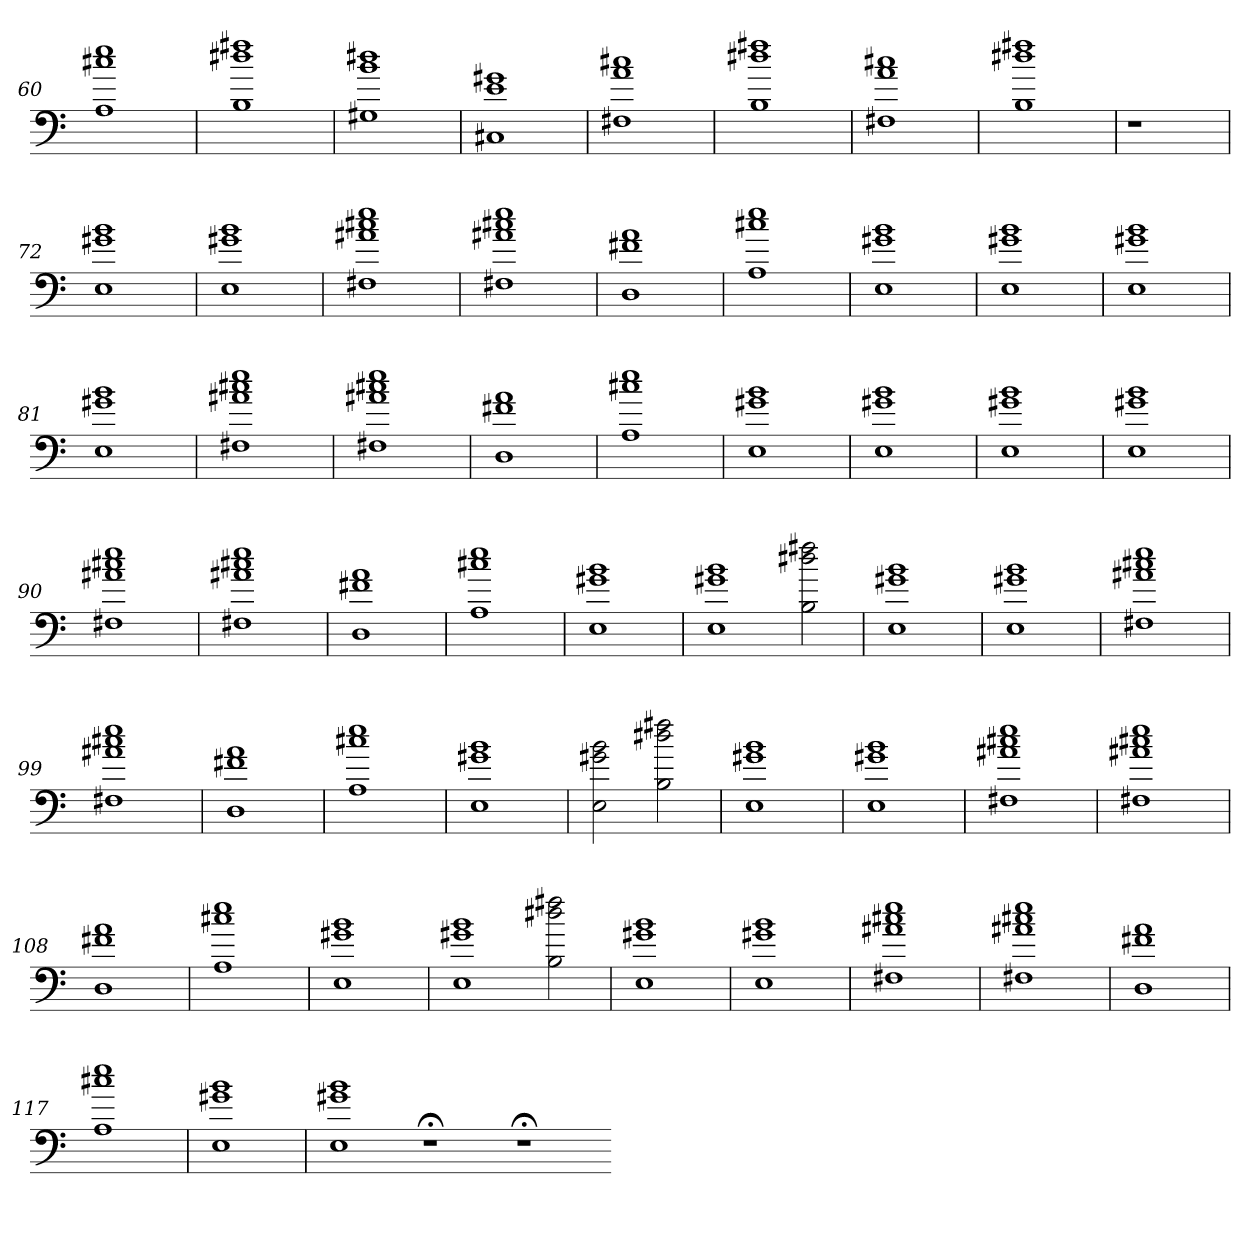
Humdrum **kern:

**kern
*part1
*staff1
=60
1A 1cc#X 1ee
=61
1B 1dd#X 1ff#X
=62
1G#X 1b 1dd#X
=63
1C#X 1e 1g#X
=64
1F#X 1a 1cc#X
=65
1B 1dd#X 1ff#X
=66
1F#X 1a 1cc#X
=67
1B 1dd#X 1ff#X
=68
1r
=69
1r
=70
1r
=71
1r
=72
1E 1g#X 1b
=73
1E 1g#X 1b
=74
1F#X 1a#X 1cc#X 1ee
=75
1F#X 1a#X 1cc#X 1ee
=76
1D 1f#X 1a
=77
1A 1cc#X 1ee
=78
1E 1g#X 1b
=79
1E 1g#X 1b
=80
1E 1g#X 1b
=81
1E 1g#X 1b
=82
1F#X 1a#X 1cc#X 1ee
=83
1F#X 1a#X 1cc#X 1ee
=84
1D 1f#X 1a
=85
1A 1cc#X 1ee
=86
1E 1g#X 1b
=87
1E 1g#X 1b
=88
1E 1g#X 1b
=89
1E 1g#X 1b
=90
1F#X 1a#X 1cc#X 1ee
=91
1F#X 1a#X 1cc#X 1ee
=92
1D 1f#X 1a
=93
1A 1cc#X 1ee
=94
1E 1g#X 1b
=95
1E 1g#X 1b
2B 2dd#X 2ff#X
=96
1E 1g#X 1b
=97
1E 1g#X 1b
=98
1F#X 1a#X 1cc#X 1ee
=99
1F#X 1a#X 1cc#X 1ee
=100
1D 1f#X 1a
=101
1A 1cc#X 1ee
=102
1E 1g#X 1b
=103
2E 2g#X 2b
2B 2dd#X 2ff#X
=104
1E 1g#X 1b
=105
1E 1g#X 1b
=106
1F#X 1a#X 1cc#X 1ee
=107
1F#X 1a#X 1cc#X 1ee
=108
1D 1f#X 1a
=109
1A 1cc#X 1ee
=110
1E 1g#X 1b
=111
1E 1g#X 1b
2B 2dd#X 2ff#X
=112
1E 1g#X 1b
=113
1E 1g#X 1b
=114
1F#X 1a#X 1cc#X 1ee
=115
1F#X 1a#X 1cc#X 1ee
=116
1D 1f#X 1a
=117
1A 1cc#X 1ee
=118
1E 1g#X 1b
=119
1E 1g#X 1b
1r;<
1r;<
=-
*-
